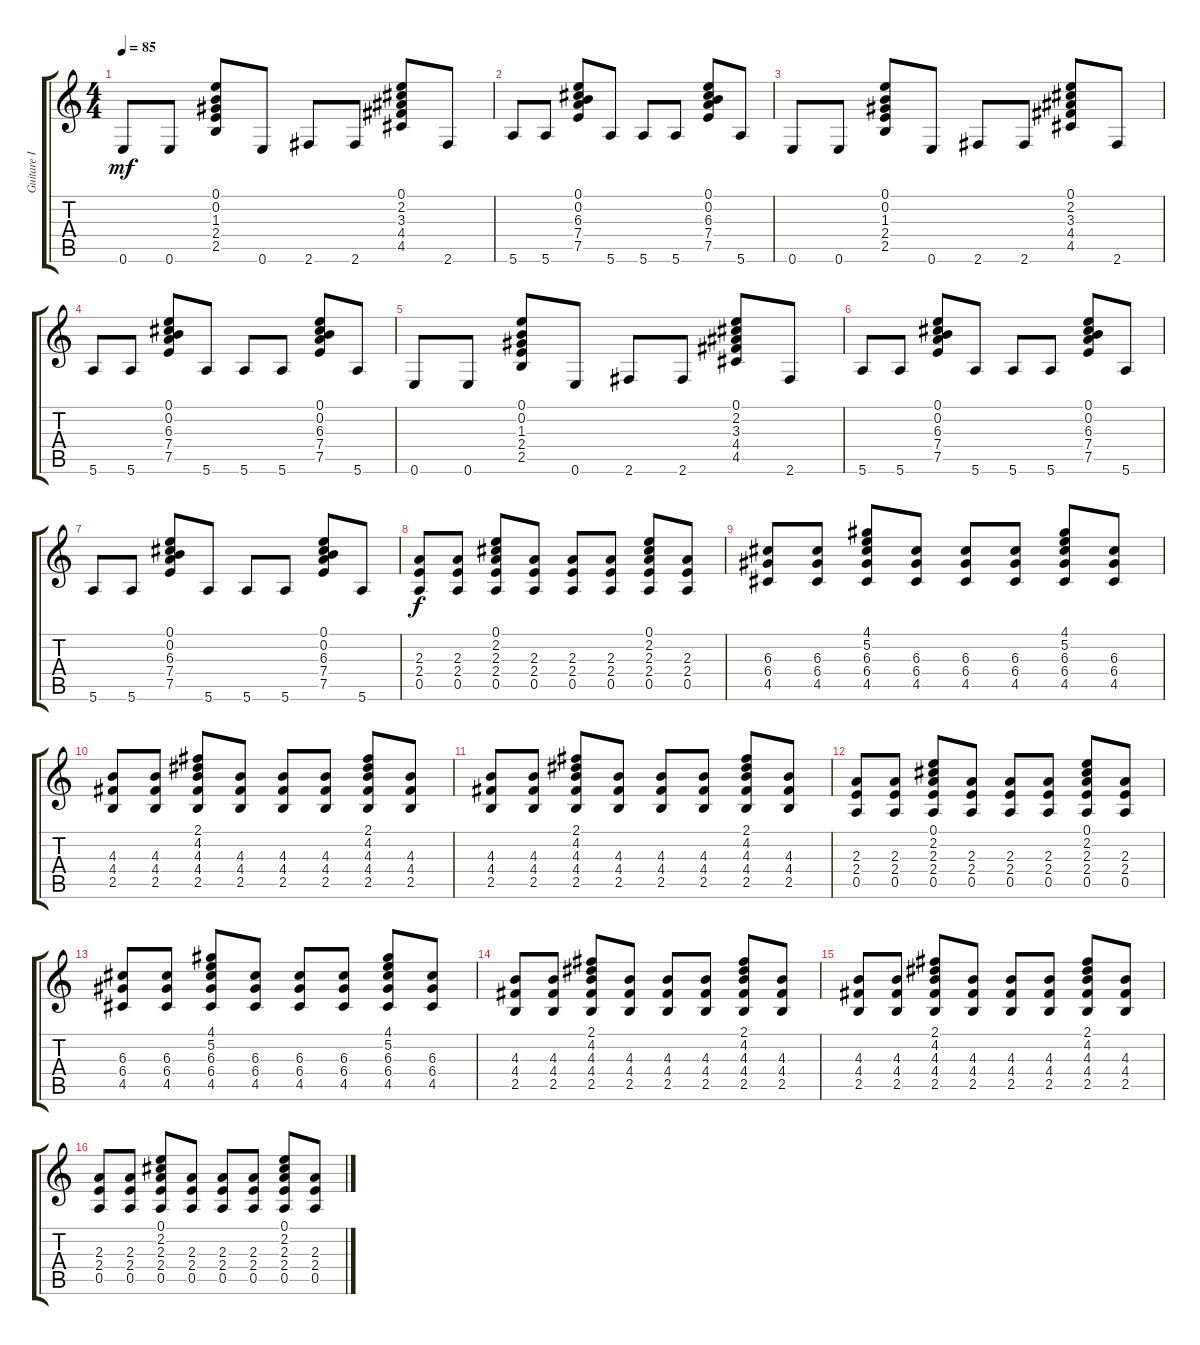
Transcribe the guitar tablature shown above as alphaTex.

\track ("Guitare I" "Guitare I") {instrument overdrivenguitar}
\staff {score tabs}
\tuning (E4 B3 G3 D3 A2 E2) {hide}
\ts (4 4)
\tempo 85
\clef g2
\ks c
0.6.8{dy mf} 0.6.8 (0.1 0.2 1.3 2.4 2.5).8 0.6.8 2.6.8 2.6.8 (0.1 2.2 3.3 4.4 4.5).8 2.6.8 |
5.6.8 5.6.8 (0.1 0.2 6.3 7.4 7.5).8 5.6.8 5.6.8 5.6.8 (0.1 0.2 6.3 7.4 7.5).8 5.6.8 |
0.6.8 0.6.8 (0.1 0.2 1.3 2.4 2.5).8 0.6.8 2.6.8 2.6.8 (0.1 2.2 3.3 4.4 4.5).8 2.6.8 |
5.6.8 5.6.8 (0.1 0.2 6.3 7.4 7.5).8 5.6.8 5.6.8 5.6.8 (0.1 0.2 6.3 7.4 7.5).8 5.6.8 |
0.6.8 0.6.8 (0.1 0.2 1.3 2.4 2.5).8 0.6.8 2.6.8 2.6.8 (0.1 2.2 3.3 4.4 4.5).8 2.6.8 |
5.6.8 5.6.8 (0.1 0.2 6.3 7.4 7.5).8 5.6.8 5.6.8 5.6.8 (0.1 0.2 6.3 7.4 7.5).8 5.6.8 |
5.6.8 5.6.8 (0.1 0.2 6.3 7.4 7.5).8 5.6.8 5.6.8 5.6.8 (0.1 0.2 6.3 7.4 7.5).8 5.6.8 |
(2.3 2.4 0.5).8{dy f} (2.3 2.4 0.5).8 (0.1 2.2 2.3 2.4 0.5).8 (2.3 2.4 0.5).8 (2.3 2.4 0.5).8 (2.3 2.4 0.5).8 (0.1 2.2 2.3 2.4 0.5).8 (2.3 2.4 0.5).8 |
(6.3 6.4 4.5).8 (6.3 6.4 4.5).8 (4.1 5.2 6.3 6.4 4.5).8 (6.3 6.4 4.5).8 (6.3 6.4 4.5).8 (6.3 6.4 4.5).8 (4.1 5.2 6.3 6.4 4.5).8 (6.3 6.4 4.5).8 |
(4.3 4.4 2.5).8 (4.3 4.4 2.5).8 (2.1 4.2 4.3 4.4 2.5).8 (4.3 4.4 2.5).8 (4.3 4.4 2.5).8 (4.3 4.4 2.5).8 (2.1 4.2 4.3 4.4 2.5).8 (4.3 4.4 2.5).8 |
(4.3 4.4 2.5).8 (4.3 4.4 2.5).8 (2.1 4.2 4.3 4.4 2.5).8 (4.3 4.4 2.5).8 (4.3 4.4 2.5).8 (4.3 4.4 2.5).8 (2.1 4.2 4.3 4.4 2.5).8 (4.3 4.4 2.5).8 |
(2.3 2.4 0.5).8 (2.3 2.4 0.5).8 (0.1 2.2 2.3 2.4 0.5).8 (2.3 2.4 0.5).8 (2.3 2.4 0.5).8 (2.3 2.4 0.5).8 (0.1 2.2 2.3 2.4 0.5).8 (2.3 2.4 0.5).8 |
(6.3 6.4 4.5).8 (6.3 6.4 4.5).8 (4.1 5.2 6.3 6.4 4.5).8 (6.3 6.4 4.5).8 (6.3 6.4 4.5).8 (6.3 6.4 4.5).8 (4.1 5.2 6.3 6.4 4.5).8 (6.3 6.4 4.5).8 |
(4.3 4.4 2.5).8 (4.3 4.4 2.5).8 (2.1 4.2 4.3 4.4 2.5).8 (4.3 4.4 2.5).8 (4.3 4.4 2.5).8 (4.3 4.4 2.5).8 (2.1 4.2 4.3 4.4 2.5).8 (4.3 4.4 2.5).8 |
(4.3 4.4 2.5).8 (4.3 4.4 2.5).8 (2.1 4.2 4.3 4.4 2.5).8 (4.3 4.4 2.5).8 (4.3 4.4 2.5).8 (4.3 4.4 2.5).8 (2.1 4.2 4.3 4.4 2.5).8 (4.3 4.4 2.5).8 |
(2.3 2.4 0.5).8 (2.3 2.4 0.5).8 (0.1 2.2 2.3 2.4 0.5).8 (2.3 2.4 0.5).8 (2.3 2.4 0.5).8 (2.3 2.4 0.5).8 (0.1 2.2 2.3 2.4 0.5).8 (2.3 2.4 0.5).8
